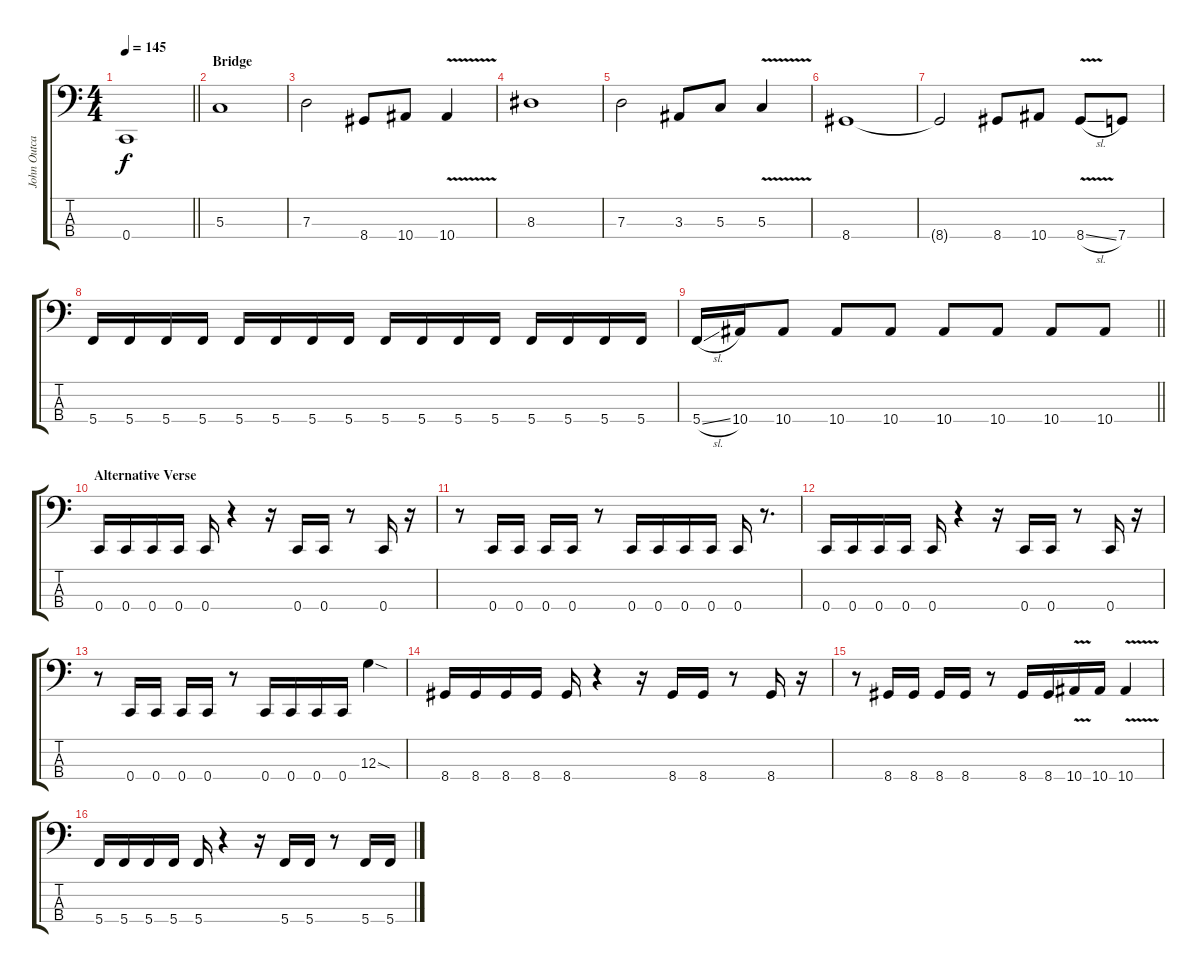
\track ("John Outcault" "John Outca") {instrument electricbasspick}
\staff {score tabs}
\tuning (F2 C2 G1 C1) {hide}
\ts (4 4)
\tempo 145
\clef f4
\barLineRight lightlight
\ks c
0.4{t}.1{dy f} |
\section ("" "Bridge")
5.3.1 |
7.3.2 8.4.8 10.4.8 10.4{v}.4 |
8.3.1 |
7.3.2 3.3.8 5.3.8 5.3{v}.4 |
8.4.1 |
8.4{t}.2 8.4.8 10.4.8 8.4{v sl}.8 7.4.8 |
5.4.16 5.4.16 5.4.16 5.4.16 5.4.16 5.4.16 5.4.16 5.4.16 5.4.16 5.4.16 5.4.16 5.4.16 5.4.16 5.4.16 5.4.16 5.4.16 |
\barLineRight lightlight
5.4{sl}.16 10.4.16 10.4.8 10.4.8 10.4.8 10.4.8 10.4.8 10.4.8 10.4.8 |
\section ("" "Alternative Verse")
0.4.16 0.4.16 0.4.16 0.4.16 0.4.16 r.4 r.16 0.4.16 0.4.16 r.8 0.4.16 r.16 |
r.8 0.4.16 0.4.16 0.4.16 0.4.16 r.8 0.4.16 0.4.16 0.4.16 0.4.16 0.4.16 r.8{d} |
0.4.16 0.4.16 0.4.16 0.4.16 0.4.16 r.4 r.16 0.4.16 0.4.16 r.8 0.4.16 r.16 |
r.8 0.4.16 0.4.16 0.4.16 0.4.16 r.8 0.4.16 0.4.16 0.4.16 0.4.16 12.3{sod}.4 |
8.4.16 8.4.16 8.4.16 8.4.16 8.4.16 r.4 r.16 8.4.16 8.4.16 r.8 8.4.16 r.16 |
r.8 8.4.16 8.4.16 8.4.16 8.4.16 r.8 8.4.16 8.4.16 10.4{v}.16 10.4.16 10.4{v}.4 |
5.4.16 5.4.16 5.4.16 5.4.16 5.4.16 r.4 r.16 5.4.16 5.4.16 r.8 5.4.16 5.4.16
